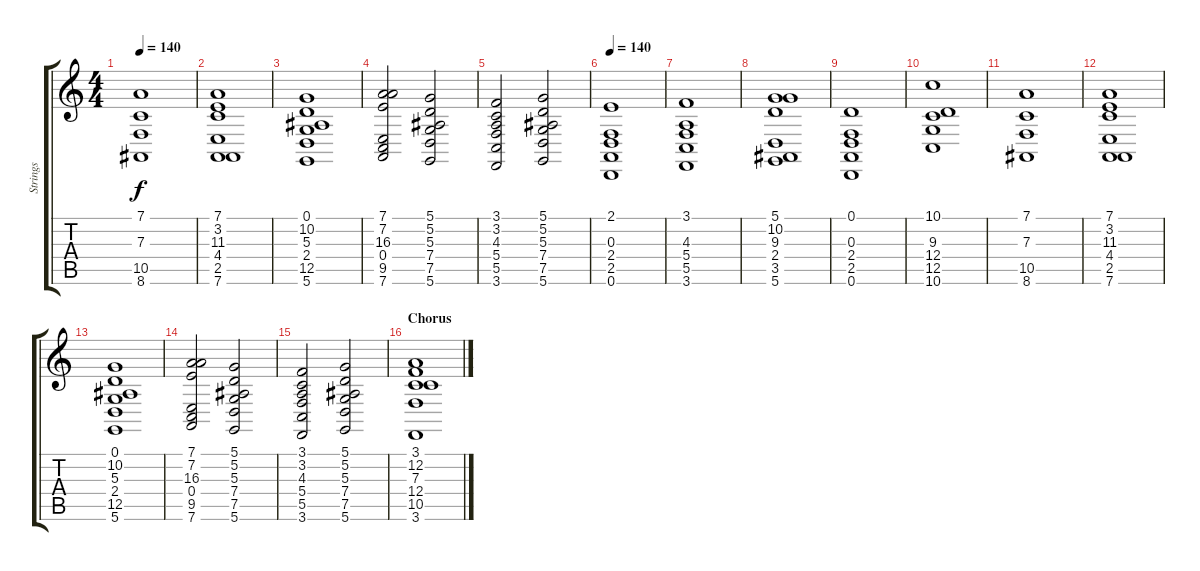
\track ("Strings" "Strings") {instrument stringensemble1}
\staff {score tabs}
\tuning (D4 A3 F3 C3 G2 D2) {hide}
\ts (4 4)
\tempo 140
\clef g2
\ks c
(7.1 7.3 10.5 8.6).1{dy f} |
(7.1 3.2 11.3 4.4 2.5 7.6).1 |
(0.1 10.2 5.3 2.4 12.5 5.6).1 |
(7.1 7.2 16.3 0.4 9.5 7.6).2 (5.1 5.2 5.3 7.4 7.5 5.6).2 |
(3.1 3.2 4.3 5.4 5.5 3.6).2 (5.1 5.2 5.3 7.4 7.5 5.6).2 |
\tempo 140
(2.1 0.3 2.4 2.5 0.6).1{volume 10} |
(3.1 4.3 5.4 5.5 3.6).1 |
(5.1 10.2 9.3 2.4 3.5 5.6).1 |
(0.1 0.3 2.4 2.5 0.6).1 |
(10.1 9.3 12.4 12.5 10.6).1 |
(7.1 7.3 10.5 8.6).1 |
(7.1 3.2 11.3 4.4 2.5 7.6).1 |
(0.1 10.2 5.3 2.4 12.5 5.6).1 |
(7.1 7.2 16.3 0.4 9.5 7.6).2 (5.1 5.2 5.3 7.4 7.5 5.6).2 |
(3.1 3.2 4.3 5.4 5.5 3.6).2 (5.1 5.2 5.3 7.4 7.5 5.6).2 |
\section ("" "Chorus")
(3.1 12.2 7.3 12.4 10.5 3.6).1{volume 10}
